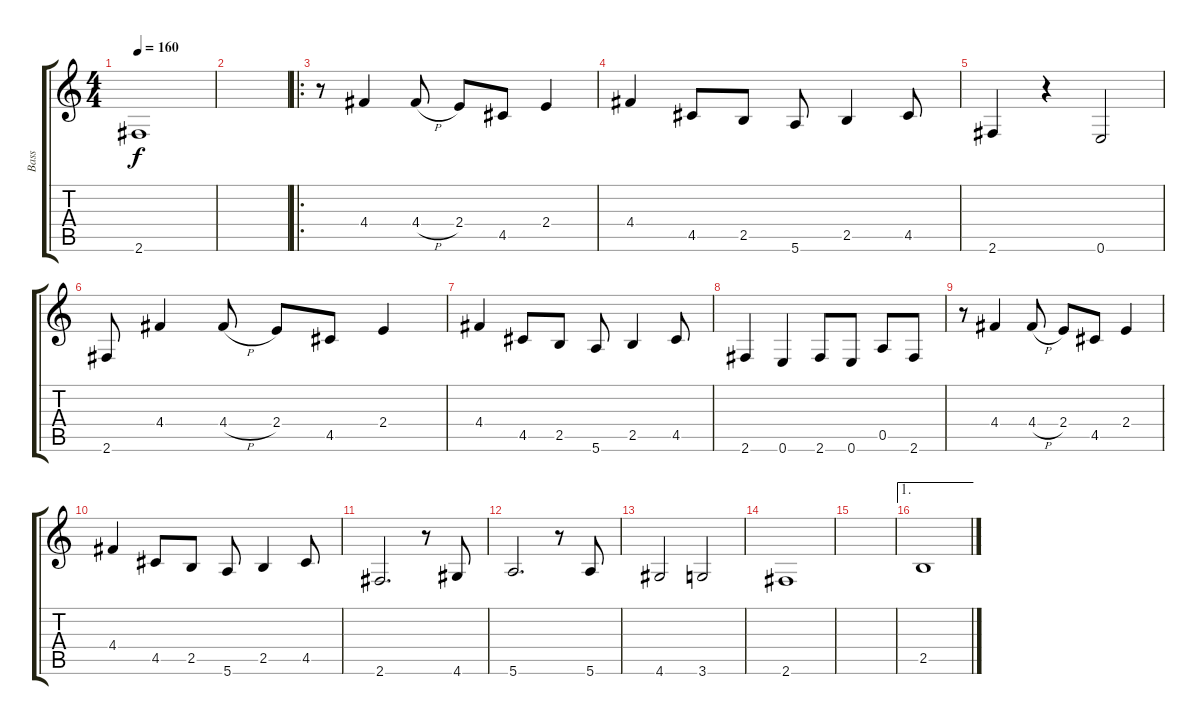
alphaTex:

\track ("Bass" "Bass") {instrument electricbassfinger}
\staff {score tabs}
\tuning (E4 B3 G3 D3 A2 E2) {hide}
\ts (4 4)
\tempo 160
\clef g2
\ks c
2.6.1{dy f} |
|
\ro
r.8 4.4.4 4.4{h}.8 2.4.8 4.5.8 2.4.4 |
4.4.4 4.5.8 2.5.8 5.6.8 2.5.4 4.5.8 |
2.6.4 r.4 0.6.2 |
2.6.8 4.4.4 4.4{h}.8 2.4.8 4.5.8 2.4.4 |
4.4.4 4.5.8 2.5.8 5.6.8 2.5.4 4.5.8 |
2.6.4 0.6.4 2.6.8 0.6.8 0.5.8 2.6.8 |
r.8 4.4.4 4.4{h}.8 2.4.8 4.5.8 2.4.4 |
4.4.4 4.5.8 2.5.8 5.6.8 2.5.4 4.5.8 |
2.6.2{d} r.8 4.6.8 |
5.6.2{d} r.8 5.6.8 |
4.6.2 3.6.2 |
2.6.1 |
|
\ae 1
2.5.1
